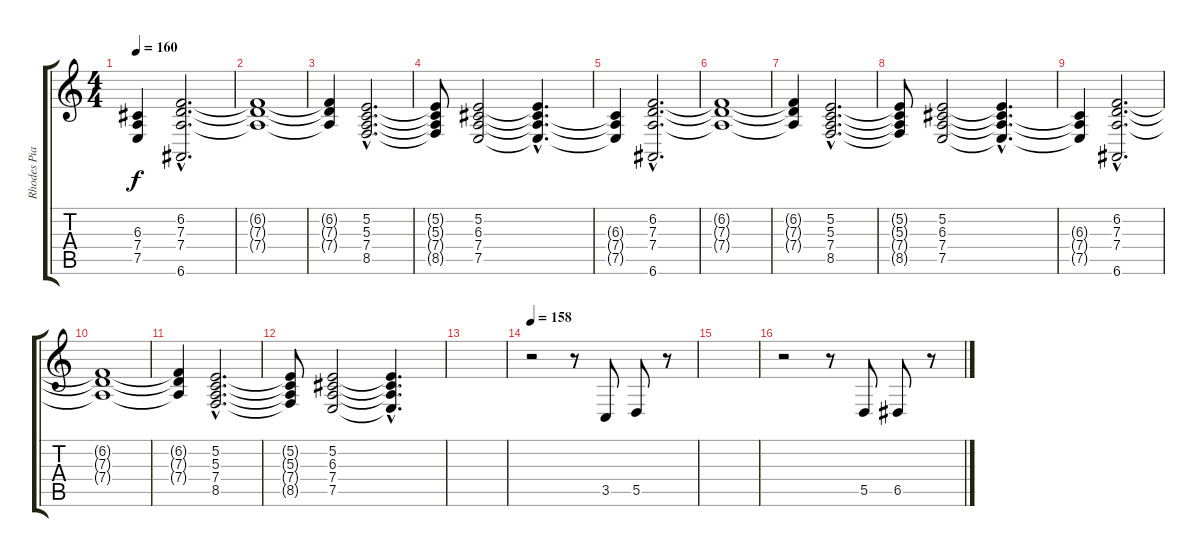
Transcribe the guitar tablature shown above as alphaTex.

\track ("Rhodes Piano" "Rhodes Pia") {instrument viola}
\staff {score tabs}
\tuning (E4 B3 G3 D3 A2 E2) {hide}
\ts (4 4)
\tempo 160
\clef g2
\ks c
(6.3{t} 7.4{t} 7.5{t}).4{dy f} (6.2{hac} 7.3{hac} 7.4{hac} 6.6{hac}).2{d} |
(6.2{t} 7.3{t} 7.4{t}).1 |
(6.2{t} 7.3{t} 7.4{t}).4 (5.2{hac} 5.3{hac} 7.4{hac} 8.5{hac}).2{d} |
(5.2{t} 5.3{t} 7.4{t} 8.5{t}).8 (5.2 6.3 7.4 7.5).2 (5.2{hac t} 6.3{hac t} 7.4{hac t} 7.5{hac t}).4{d} |
(6.3{t} 7.4{t} 7.5{t}).4 (6.2{hac} 7.3{hac} 7.4{hac} 6.6{hac}).2{d} |
(6.2{t} 7.3{t} 7.4{t}).1 |
(6.2{t} 7.3{t} 7.4{t}).4 (5.2{hac} 5.3{hac} 7.4{hac} 8.5{hac}).2{d} |
(5.2{t} 5.3{t} 7.4{t} 8.5{t}).8 (5.2 6.3 7.4 7.5).2 (5.2{hac t} 6.3{hac t} 7.4{hac t} 7.5{hac t}).4{d} |
(6.3{t} 7.4{t} 7.5{t}).4 (6.2{hac} 7.3{hac} 7.4{hac} 6.6{hac}).2{d} |
(6.2{t} 7.3{t} 7.4{t}).1 |
(6.2{t} 7.3{t} 7.4{t}).4 (5.2{hac} 5.3{hac} 7.4{hac} 8.5{hac}).2{d} |
(5.2{t} 5.3{t} 7.4{t} 8.5{t}).8 (5.2 6.3 7.4 7.5).2 (5.2{hac t} 6.3{hac t} 7.4{hac t} 7.5{hac t}).4{d} |
|
\tempo 158
r.2{volume 11 instrument cello} r.8 3.5.8 5.5.8 r.8 |
|
r.2 r.8 5.5.8 6.5.8 r.8
